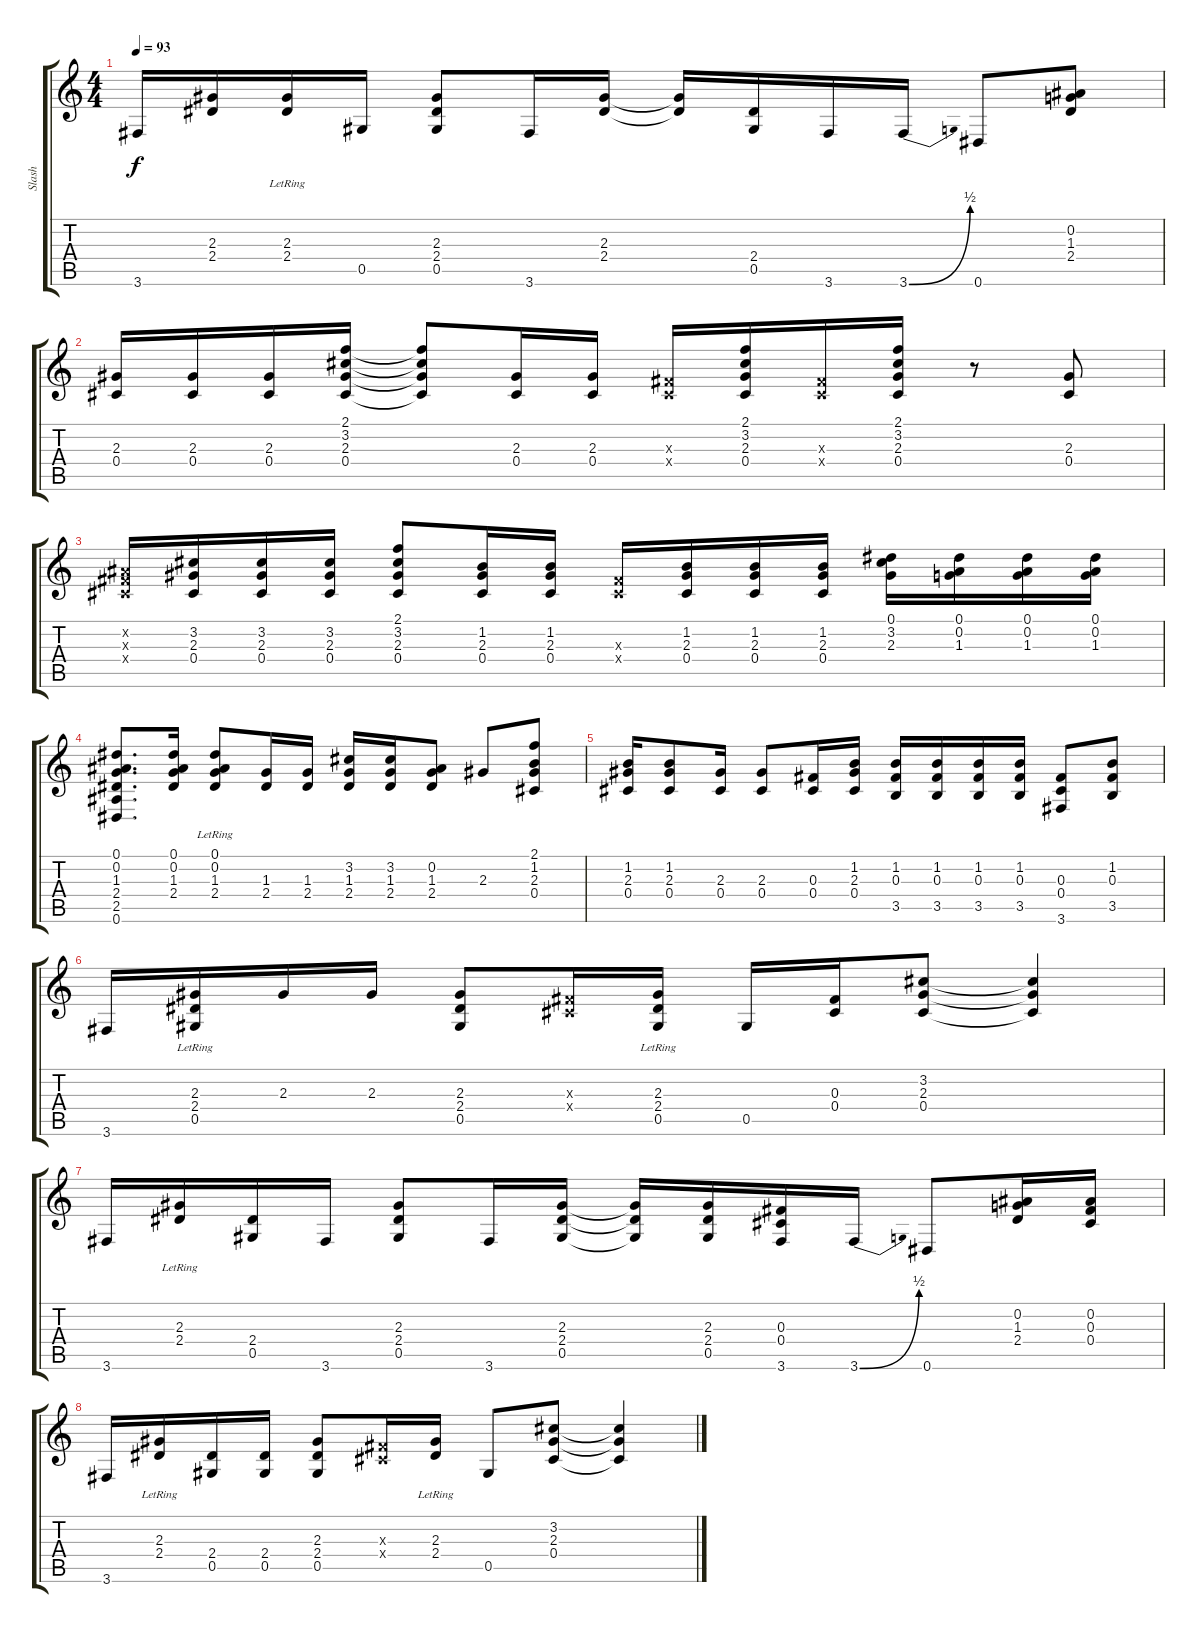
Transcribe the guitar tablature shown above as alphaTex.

\track ("Slash" "Slash") {instrument electricguitarclean}
\staff {score tabs}
\tuning (Eb4 Bb3 Gb3 Db3 Ab2 Eb2) {hide}
\ts (4 4)
\tempo 93
\clef g2
\ks c
3.6.16{dy f} (2.3 2.4).16 (2.3{lr} 2.4{lr}).16 0.5.16 (2.3 2.4 0.5).8 3.6.16 (2.3 2.4).16 (2.3{t} 2.4{t}).16 (2.4 0.5).16 3.6.16 3.6{be (bend 0 0 60 2)}.16 0.6.8 (0.2 1.3 2.4).8 |
(2.3 0.4).16 (2.3 0.4).16 (2.3 0.4).16 (2.1 3.2 2.3 0.4).16 (2.1{t} 3.2{t} 2.3{t} 0.4{t}).8 (2.3 0.4).16 (2.3 0.4).16 (0.3{x} 0.4{x}).16 (2.1 3.2 2.3 0.4).16 (0.3{x} 0.4{x}).16 (2.1 3.2 2.3 0.4).16 r.8 (2.3 0.4).8 |
(0.2{x} 0.3{x} 0.4{x}).16 (3.2 2.3 0.4).16 (3.2 2.3 0.4).16 (3.2 2.3 0.4).16 (2.1 3.2 2.3 0.4).8 (1.2 2.3 0.4).16 (1.2 2.3 0.4).16 (0.3{x} 0.4{x}).16 (1.2 2.3 0.4).16 (1.2 2.3 0.4).16 (1.2 2.3 0.4).16 (0.1 3.2 2.3).16 (0.1 0.2 1.3).16 (0.1 0.2 1.3).16 (0.1 0.2 1.3).16 |
(0.1 0.2 1.3 2.4 2.5 0.6).8{d} (0.1 0.2 1.3 2.4).16 (0.1{lr} 0.2{lr} 1.3 2.4).8 (1.3 2.4).16 (1.3 2.4).16 (3.2 1.3 2.4).16 (3.2 1.3 2.4).16 (0.2 1.3 2.4).8 2.3.8 (2.1 1.2 2.3 0.4).8 |
(1.2 2.3 0.4).16 (1.2 2.3 0.4).8 (2.3 0.4).16 (2.3 0.4).8 (0.3 0.4).16 (1.2 2.3 0.4).16 (1.2 0.3 3.5).16 (1.2 0.3 3.5).16 (1.2 0.3 3.5).16 (1.2 0.3 3.5).16 (0.3 0.4 3.6).8 (1.2 0.3 3.5).8 |
3.6.16 (2.3 2.4{lr} 0.5{lr}).16 2.3.16 2.3.16 (2.3 2.4 0.5).8 (0.3{x} 0.4{x}).16 (2.3{lr} 2.4{lr} 0.5).16 0.5.16 (0.3 0.4).16 (3.2 2.3 0.4).8 (3.2{t} 2.3{t} 0.4{t}).4 |
3.6.16 (2.3{lr} 2.4).16 (2.4 0.5).16 3.6.16 (2.3 2.4 0.5).8 3.6.16 (2.3 2.4 0.5).16 (2.3{t} 2.4{t} 0.5{t}).16 (2.3 2.4 0.5).16 (0.3 0.4 3.6).16 3.6{be (bend 0 0 60 2)}.16 0.6.8 (0.2 1.3 2.4).16 (0.2 0.3 0.4).16 |
3.6.16 (2.3 2.4{lr}).16 (2.4 0.5).16 (2.4 0.5).16 (2.3 2.4 0.5).8 (0.3{x} 0.4{x}).16 (2.3{lr} 2.4{lr}).16 0.5.8 (3.2 2.3 0.4).8 (3.2{t} 2.3{t} 0.4{t}).4
